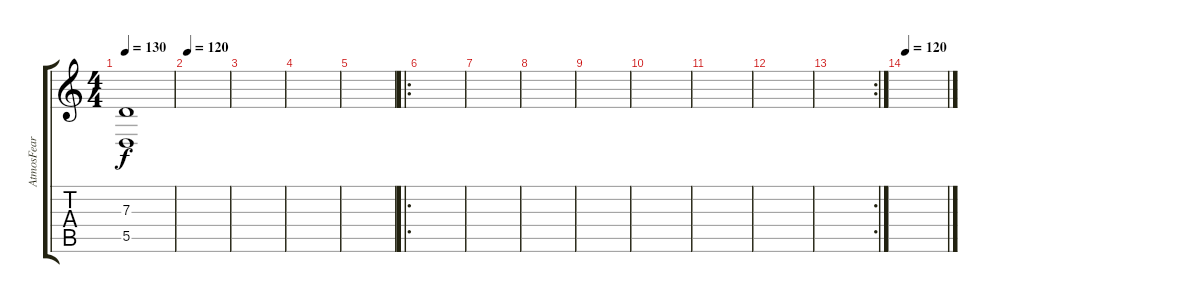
\track ("AtmosFear" "AtmosFear") {instrument stringensemble1}
\staff {score tabs}
\tuning (E4 B3 G3 D3 A2 E2) {hide}
\ts (4 4)
\tempo 130
\clef g2
\ks c
(7.3{t} 5.5{t}).1{dy f} |
\tempo 120
|
|
|
|
\ro
|
|
|
|
|
|
|
\rc 2
|
\tempo 120
